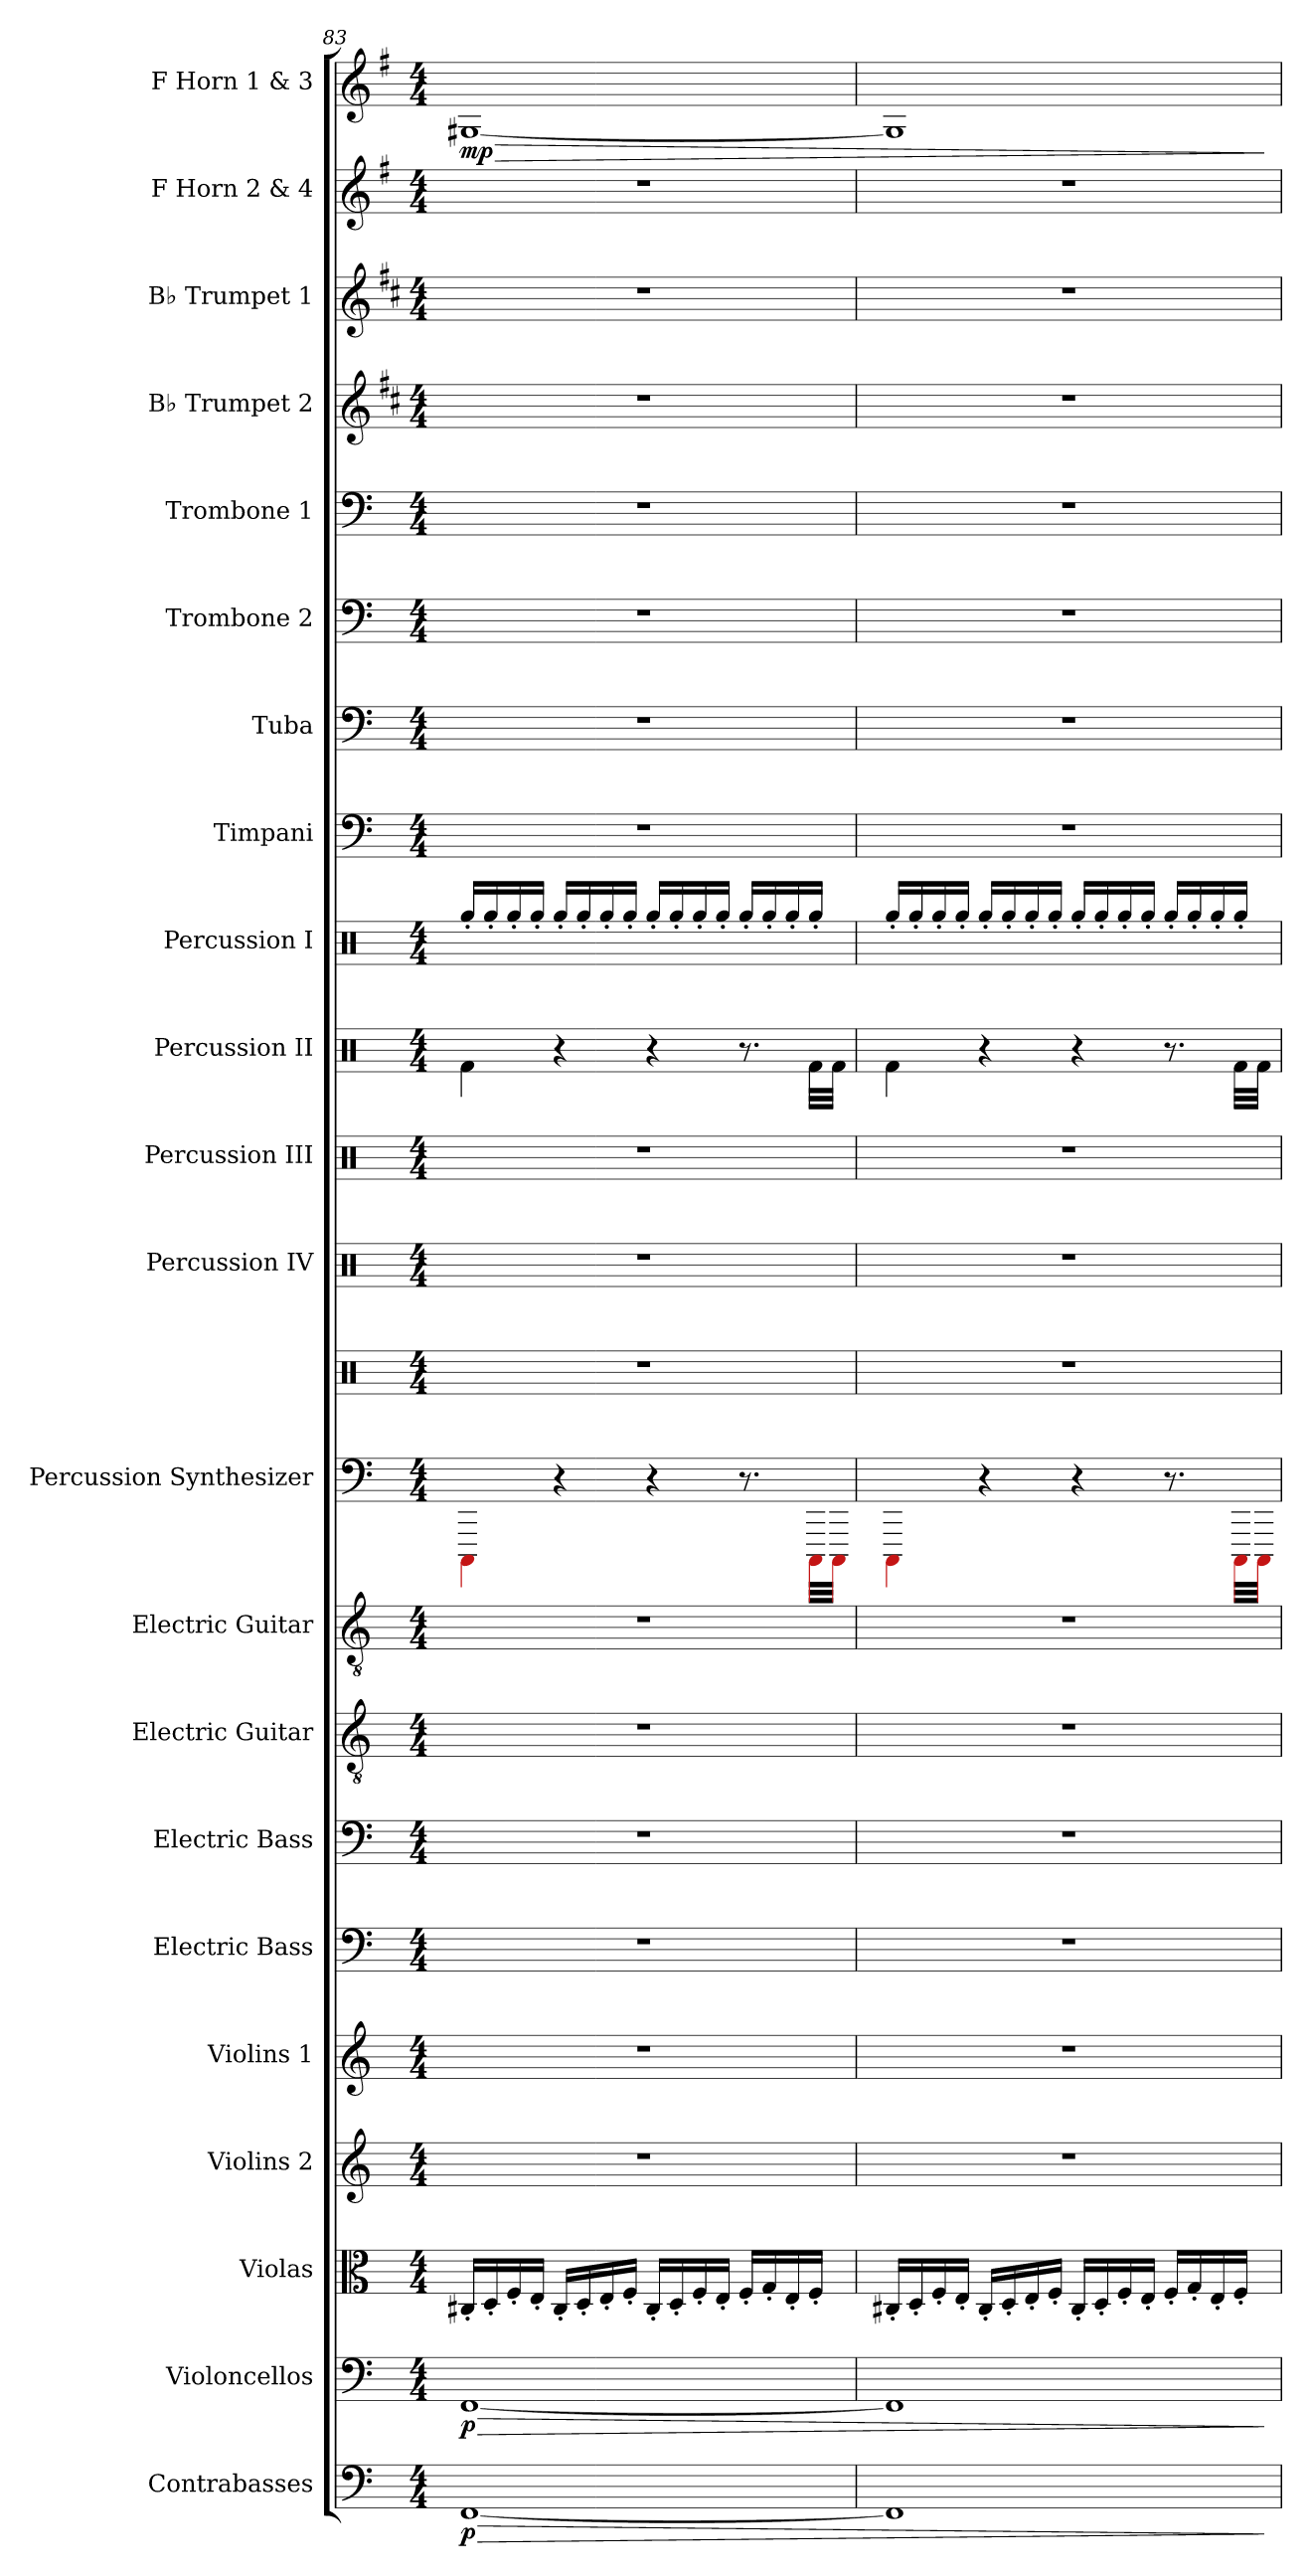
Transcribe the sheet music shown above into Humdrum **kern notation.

**kern	**dynam	**kern	**dynam	**kern	**kern	**kern	**kern	**kern	**kern	**kern	**kern	**kern	**kern	**kern	**kern	**kern	**kern	**kern	**kern	**kern	**kern	**kern	**kern	**kern	**dynam
*part22	*part22	*part21	*part21	*part20	*part19	*part18	*part17	*part16	*part15	*part14	*part13	*part13	*part12	*part11	*part10	*part9	*part8	*part7	*part6	*part5	*part4	*part3	*part2	*part1	*part1
*staff23	*staff23	*staff22	*staff22	*staff21	*staff20	*staff19	*staff18	*staff17	*staff16	*staff15	*staff14	*staff13	*staff12	*staff11	*staff10	*staff9	*staff8	*staff7	*staff6	*staff5	*staff4	*staff3	*staff2	*staff1	*staff1
*I"Contrabasses	*	*I"Violoncellos	*	*I"Violas	*I"Violins 2	*I"Violins 1	*I"Electric Bass	*I"Electric Bass	*I"Electric Guitar	*I"Electric Guitar	*I"Percussion Synthesizer	*	*I"Percussion IV	*I"Percussion III	*I"Percussion II	*I"Percussion I	*I"Timpani	*I"Tuba	*I"Trombone 2	*I"Trombone 1	*I"B♭ Trumpet 2	*I"B♭ Trumpet 1	*I"F Horn 2 &amp; 4	*I"F Horn 1 &amp; 3	*
*I'Cbs.	*	*I'Vcs.	*	*I'Vlas.	*I'Vlns. 2	*I'Vlns. 1	*I'El. B.	*I'El. B.	*I'El. Guit.	*I'El. Guit.	*I'Perc. Syn.	*	*I'Perc. IV	*I'Perc. III	*I'Perc. II	*I'Perc. I	*I'Timp.	*I'Tba.	*I'Tbn. 2	*I'Tbn. 1	*I'B♭ Tpt. 2	*I'B♭ Tpt. 1	*I'F Hn. 2 4	*I'F Hn. 1 3	*
*clefF4	*	*clefF4	*	*clefC3	*clefG2	*clefG2	*clefF4	*clefF4	*clefGv2	*clefGv2	*clefF4	*clefX	*clefX	*clefX	*clefX	*clefX	*clefF4	*clefF4	*clefF4	*clefF4	*clefG2	*clefG2	*clefG2	*clefG2	*
*ITrd7c12	*	*	*	*	*	*	*ITrd7c12	*ITrd7c12	*	*	*	*	*	*	*	*	*	*	*	*	*ITrd1c2	*ITrd1c2	*ITrd4c7	*ITrd4c7	*
*k[]	*	*k[]	*	*k[]	*k[]	*k[]	*k[]	*k[]	*k[]	*k[]	*k[]	*k[]	*k[]	*k[]	*k[]	*k[]	*k[]	*k[]	*k[]	*k[]	*k[]	*k[]	*k[]	*k[]	*
*M4/4	*	*M4/4	*	*M4/4	*M4/4	*M4/4	*M4/4	*M4/4	*M4/4	*M4/4	*M4/4	*M4/4	*M4/4	*M4/4	*M4/4	*M4/4	*M4/4	*M4/4	*M4/4	*M4/4	*M4/4	*M4/4	*M4/4	*M4/4	*
=83	=83	=83	=83	=83	=83	=83	=83	=83	=83	=83	=83	=83	=83	=83	=83	=83	=83	=83	=83	=83	=83	=83	=83	=83	=83
!	!LO:HP:b	!	!LO:HP:b	!	!	!	!	!	!	!	!	!	!	!	!	!	!	!	!	!	!	!	!	!	!LO:HP:b
!	!LO:DY:n=1:b	!	!LO:DY:n=1:b	!	!	!	!	!	!	!	!	!	!	!	!	!	!	!	!	!	!	!	!	!	!LO:DY:n=1:b
[1FFF	> p	[1FF	> p	16C#X'/LL	1r	1r	1r	1r	1r	1r	4RAA\	1r	1r	1r	4Rf\	16Rgg'/LL	1r	1r	1r	1r	1r	1r	1r	[1C#X	> mp
.	.	.	.	16D'/	.	.	.	.	.	.	.	.	.	.	.	16Rgg'/	.	.	.	.	.	.	.	.	.
.	.	.	.	16F'/	.	.	.	.	.	.	.	.	.	.	.	16Rgg'/	.	.	.	.	.	.	.	.	.
.	.	.	.	16E'/JJ	.	.	.	.	.	.	.	.	.	.	.	16Rgg'/JJ	.	.	.	.	.	.	.	.	.
.	.	.	.	16C#'/LL	.	.	.	.	.	.	4r	.	.	.	4r	16Rgg'/LL	.	.	.	.	.	.	.	.	.
.	.	.	.	16D'/	.	.	.	.	.	.	.	.	.	.	.	16Rgg'/	.	.	.	.	.	.	.	.	.
.	.	.	.	16E'/	.	.	.	.	.	.	.	.	.	.	.	16Rgg'/	.	.	.	.	.	.	.	.	.
.	.	.	.	16F'/JJ	.	.	.	.	.	.	.	.	.	.	.	16Rgg'/JJ	.	.	.	.	.	.	.	.	.
.	.	.	.	16C#'/LL	.	.	.	.	.	.	4r	.	.	.	4r	16Rgg'/LL	.	.	.	.	.	.	.	.	.
.	.	.	.	16D'/	.	.	.	.	.	.	.	.	.	.	.	16Rgg'/	.	.	.	.	.	.	.	.	.
.	.	.	.	16F'/	.	.	.	.	.	.	.	.	.	.	.	16Rgg'/	.	.	.	.	.	.	.	.	.
.	.	.	.	16E'/JJ	.	.	.	.	.	.	.	.	.	.	.	16Rgg'/JJ	.	.	.	.	.	.	.	.	.
.	.	.	.	16F'/LL	.	.	.	.	.	.	8.r	.	.	.	8.r	16Rgg'/LL	.	.	.	.	.	.	.	.	.
.	.	.	.	16G'/	.	.	.	.	.	.	.	.	.	.	.	16Rgg'/	.	.	.	.	.	.	.	.	.
.	.	.	.	16E'/	.	.	.	.	.	.	.	.	.	.	.	16Rgg'/	.	.	.	.	.	.	.	.	.
.	.	.	.	16F'/JJ	.	.	.	.	.	.	32RAA\LLL	.	.	.	32Rf\LLL	16Rgg'/JJ	.	.	.	.	.	.	.	.	.
.	.	.	.	.	.	.	.	.	.	.	32RAA\JJJ	.	.	.	32Rf\JJJ	.	.	.	.	.	.	.	.	.	.
!!LO:PB:g=z
=84	=84	=84	=84	=84	=84	=84	=84	=84	=84	=84	=84	=84	=84	=84	=84	=84	=84	=84	=84	=84	=84	=84	=84	=84	=84
1FFF]	.	1FF]	.	16C#X'/LL	1r	1r	1r	1r	1r	1r	4RAA\	1r	1r	1r	4Rf\	16Rgg'/LL	1r	1r	1r	1r	1r	1r	1r	1C#]	.
.	.	.	.	16D'/	.	.	.	.	.	.	.	.	.	.	.	16Rgg'/	.	.	.	.	.	.	.	.	.
.	.	.	.	16F'/	.	.	.	.	.	.	.	.	.	.	.	16Rgg'/	.	.	.	.	.	.	.	.	.
.	.	.	.	16E'/JJ	.	.	.	.	.	.	.	.	.	.	.	16Rgg'/JJ	.	.	.	.	.	.	.	.	.
.	.	.	.	16C#'/LL	.	.	.	.	.	.	4r	.	.	.	4r	16Rgg'/LL	.	.	.	.	.	.	.	.	.
.	.	.	.	16D'/	.	.	.	.	.	.	.	.	.	.	.	16Rgg'/	.	.	.	.	.	.	.	.	.
.	.	.	.	16E'/	.	.	.	.	.	.	.	.	.	.	.	16Rgg'/	.	.	.	.	.	.	.	.	.
.	.	.	.	16F'/JJ	.	.	.	.	.	.	.	.	.	.	.	16Rgg'/JJ	.	.	.	.	.	.	.	.	.
.	.	.	.	16C#'/LL	.	.	.	.	.	.	4r	.	.	.	4r	16Rgg'/LL	.	.	.	.	.	.	.	.	.
.	.	.	.	16D'/	.	.	.	.	.	.	.	.	.	.	.	16Rgg'/	.	.	.	.	.	.	.	.	.
.	.	.	.	16F'/	.	.	.	.	.	.	.	.	.	.	.	16Rgg'/	.	.	.	.	.	.	.	.	.
.	.	.	.	16E'/JJ	.	.	.	.	.	.	.	.	.	.	.	16Rgg'/JJ	.	.	.	.	.	.	.	.	.
.	.	.	.	16F'/LL	.	.	.	.	.	.	8.r	.	.	.	8.r	16Rgg'/LL	.	.	.	.	.	.	.	.	.
.	.	.	.	16G'/	.	.	.	.	.	.	.	.	.	.	.	16Rgg'/	.	.	.	.	.	.	.	.	.
.	.	.	.	16E'/	.	.	.	.	.	.	.	.	.	.	.	16Rgg'/	.	.	.	.	.	.	.	.	.
.	.	.	.	16F'/JJ	.	.	.	.	.	.	32RAA\LLL	.	.	.	32Rf\LLL	16Rgg'/JJ	.	.	.	.	.	.	.	.	.
.	.	.	.	.	.	.	.	.	.	.	32RAA\JJJ	.	.	.	32Rf\JJJ	.	.	.	.	.	.	.	.	.	.
.	]	.	]	.	.	.	.	.	.	.	.	.	.	.	.	.	.	.	.	.	.	.	.	.	]
=	=	=	=	=	=	=	=	=	=	=	=	=	=	=	=	=	=	=	=	=	=	=	=	=	=
*-	*-	*-	*-	*-	*-	*-	*-	*-	*-	*-	*-	*-	*-	*-	*-	*-	*-	*-	*-	*-	*-	*-	*-	*-	*-
